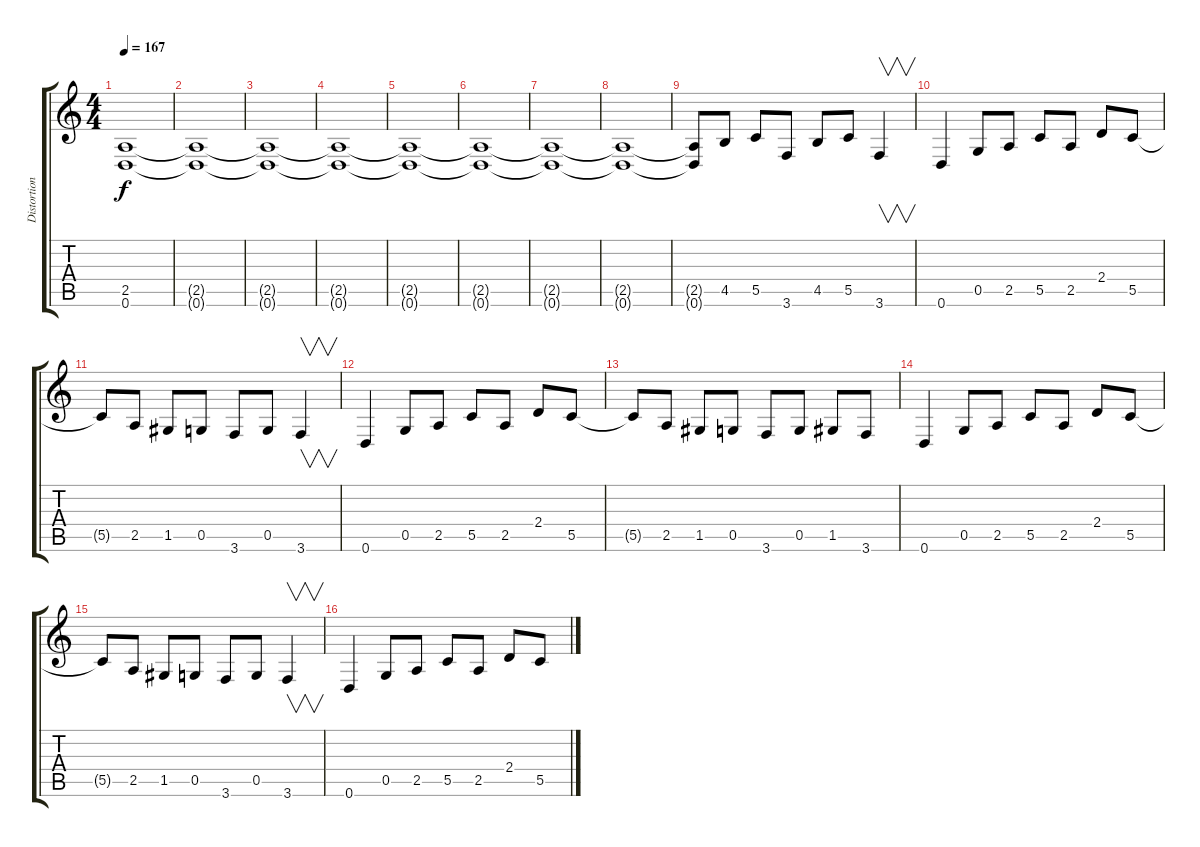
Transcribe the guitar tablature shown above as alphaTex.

\track ("Distortion Guitar" "Distortion") {instrument distortionguitar}
\staff {score tabs}
\tuning (D4 A3 F3 C3 G2 D2) {hide}
\ts (4 4)
\tempo 167
\clef g2
\ks c
(2.5{t} 0.6{t}).1{dy f} |
(2.5{t} 0.6{t}).1 |
(2.5{t} 0.6{t}).1 |
(2.5{t} 0.6{t}).1 |
(2.5{t} 0.6{t}).1 |
(2.5{t} 0.6{t}).1 |
(2.5{t} 0.6{t}).1 |
(2.5{t} 0.6{t}).1 |
(2.5{t} 0.6{t}).8 4.5.8 5.5.8 3.6.8 4.5.8 5.5.8 3.6.4{v} |
0.6.4 0.5.8 2.5.8 5.5.8 2.5.8 2.4.8 5.5.8 |
5.5{t}.8 2.5.8 1.5.8 0.5.8 3.6.8 0.5.8 3.6.4{v} |
0.6.4 0.5.8 2.5.8 5.5.8 2.5.8 2.4.8 5.5.8 |
5.5{t}.8 2.5.8 1.5.8 0.5.8 3.6.8 0.5.8 1.5.8 3.6.8 |
0.6.4 0.5.8 2.5.8 5.5.8 2.5.8 2.4.8 5.5.8 |
5.5{t}.8 2.5.8 1.5.8 0.5.8 3.6.8 0.5.8 3.6.4{v} |
0.6.4 0.5.8 2.5.8 5.5.8 2.5.8 2.4.8 5.5.8
